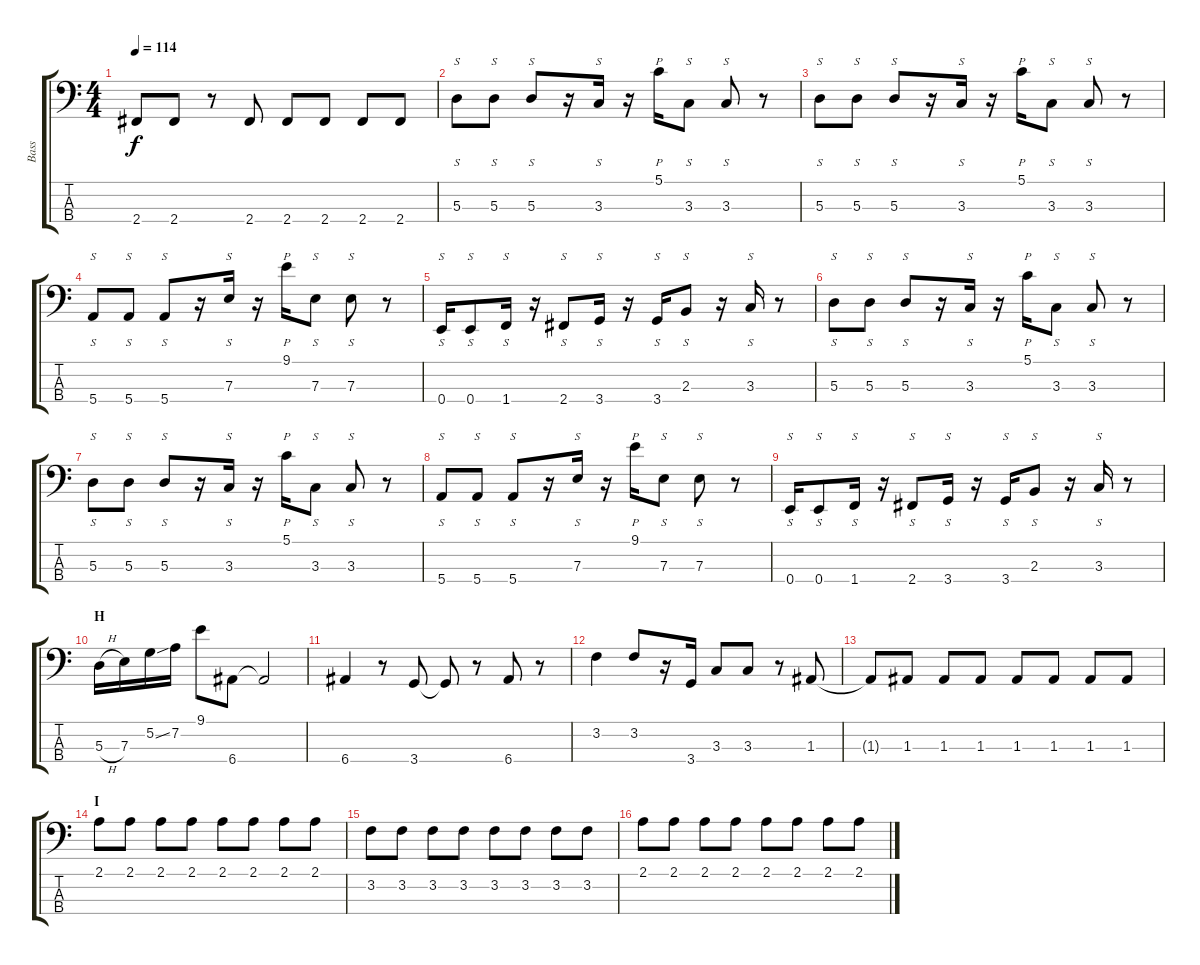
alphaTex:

\track ("Bass" "Bass") {instrument electricbassfinger}
\staff {score tabs}
\tuning (G2 D2 A1 E1) {hide}
\ts (4 4)
\tempo 114
\clef f4
\ks c
2.4{t}.8{dy f} 2.4.8 r.8 2.4.8 2.4.8 2.4.8 2.4.8 2.4.8 |
5.3.8{s instrument slapbass1} 5.3.8{s} 5.3.8{s} r.16 3.3.16{s} r.16 5.1.16{p} 3.3.8{s} 3.3.8{s} r.8 |
5.3.8{s} 5.3.8{s} 5.3.8{s} r.16 3.3.16{s} r.16 5.1.16{p} 3.3.8{s} 3.3.8{s} r.8 |
5.4.8{s} 5.4.8{s} 5.4.8{s} r.16 7.3.16{s} r.16 9.1.16{p} 7.3.8{s} 7.3.8{s} r.8 |
0.4.16{s} 0.4.8{s} 1.4.16{s} r.16 2.4.8{s} 3.4.16{s} r.16 3.4.16{s} 2.3.8{s} r.16 3.3.16{s} r.8 |
5.3.8{s} 5.3.8{s} 5.3.8{s} r.16 3.3.16{s} r.16 5.1.16{p} 3.3.8{s} 3.3.8{s} r.8 |
5.3.8{s} 5.3.8{s} 5.3.8{s} r.16 3.3.16{s} r.16 5.1.16{p} 3.3.8{s} 3.3.8{s} r.8 |
5.4.8{s} 5.4.8{s} 5.4.8{s} r.16 7.3.16{s} r.16 9.1.16{p} 7.3.8{s} 7.3.8{s} r.8 |
0.4.16{s} 0.4.8{s} 1.4.16{s} r.16 2.4.8{s} 3.4.16{s} r.16 3.4.16{s} 2.3.8{s} r.16 3.3.16{s} r.8 |
\section ("" "H")
5.3{h}.16{instrument electricbassfinger} 7.3.16 5.2{ss}.16 7.2.16 9.1.8 6.4.8 6.4{t}.2 |
6.4.4 r.8 3.4.8 3.4{t}.8 r.8 6.4.8 r.8 |
3.2.4 3.2.8 r.16 3.4.16 3.3.8 3.3.8 r.8 1.3.8 |
1.3{t}.8 1.3.8 1.3.8 1.3.8 1.3.8 1.3.8 1.3.8 1.3.8 |
\section ("" "I")
2.1.8 2.1.8 2.1.8 2.1.8 2.1.8 2.1.8 2.1.8 2.1.8 |
3.2.8 3.2.8 3.2.8 3.2.8 3.2.8 3.2.8 3.2.8 3.2.8 |
2.1.8 2.1.8 2.1.8 2.1.8 2.1.8 2.1.8 2.1.8 2.1.8
